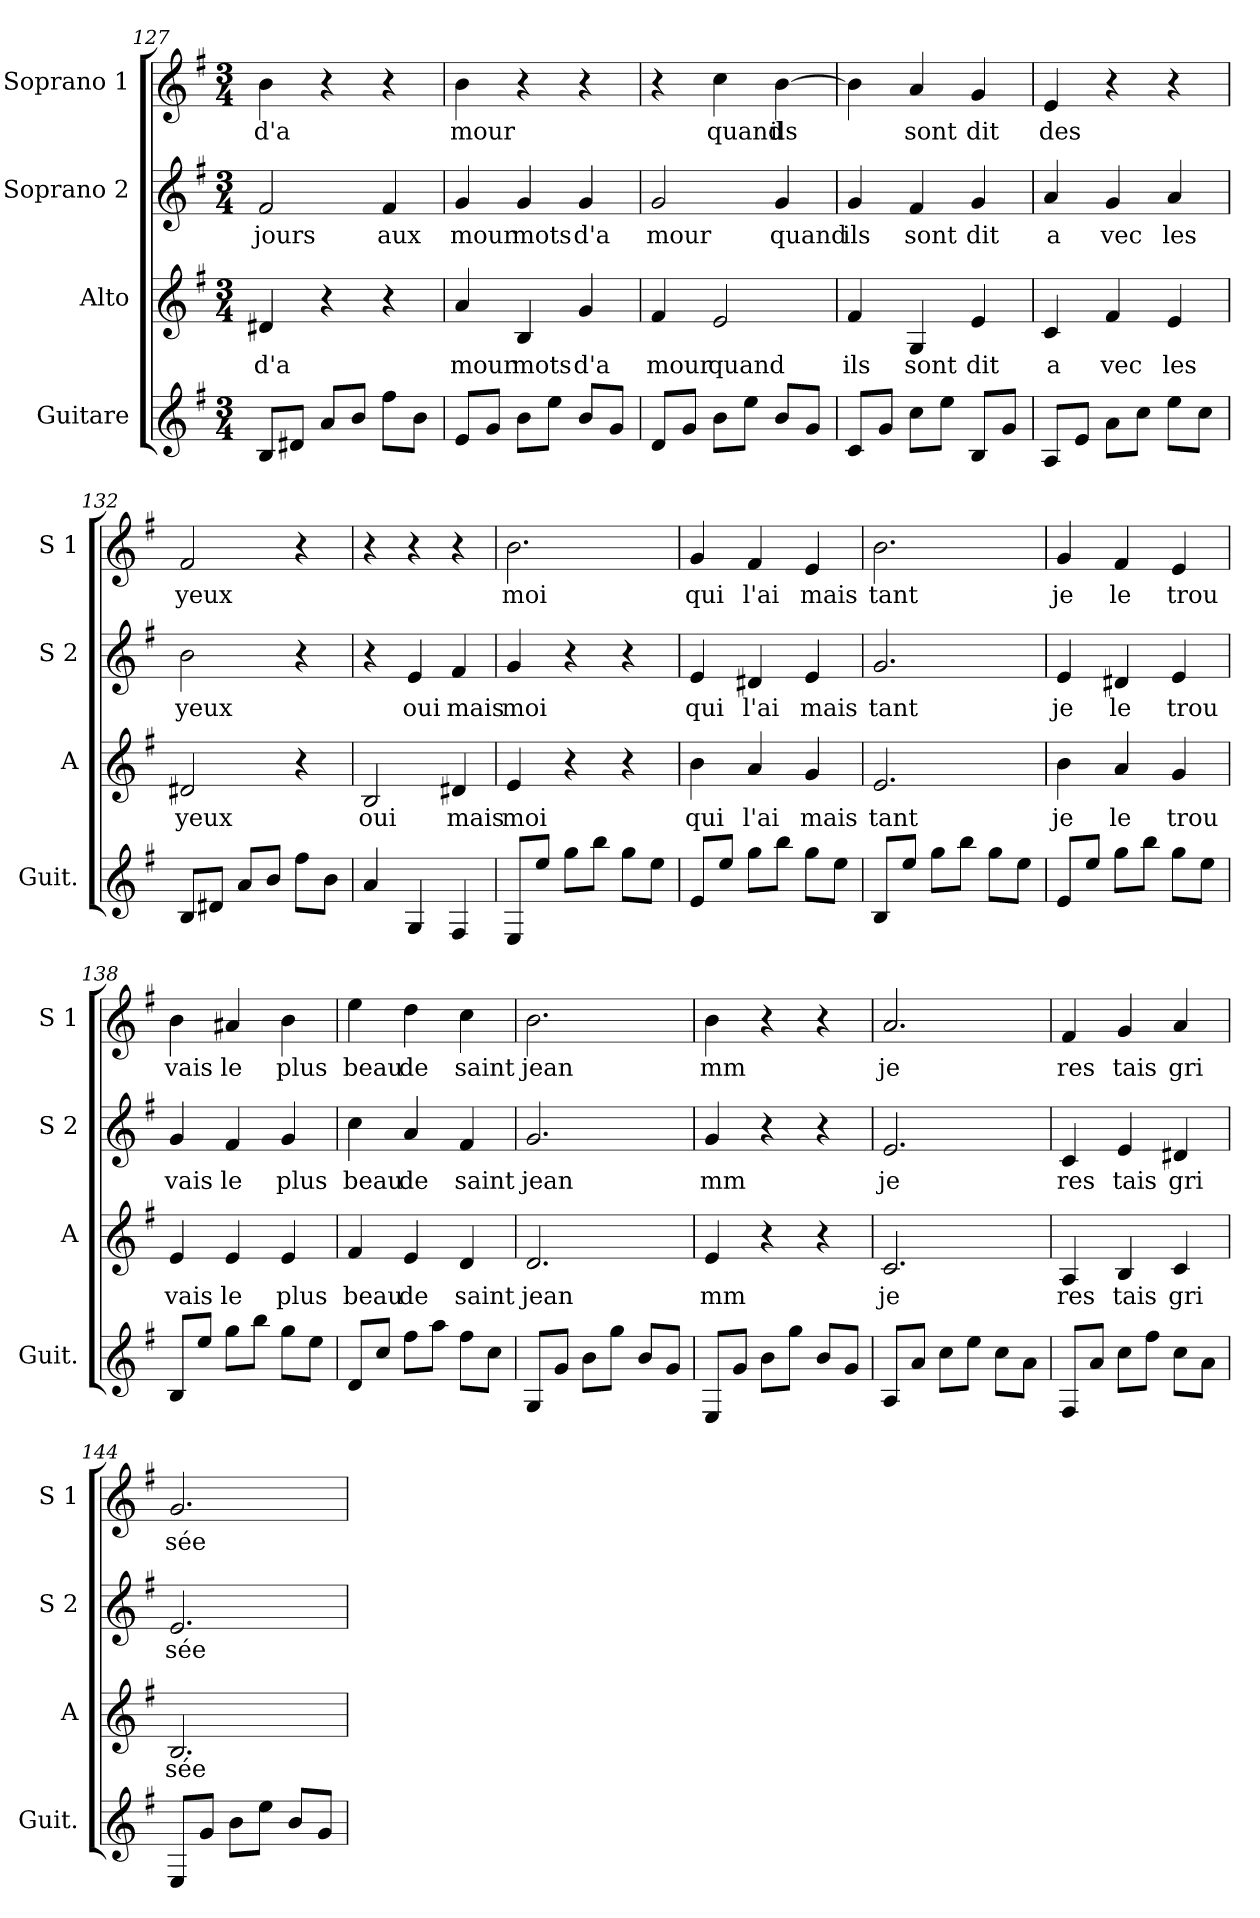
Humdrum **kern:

**kern	**kern	**text	**kern	**text	**kern	**text
*part4	*part3	*part3	*part2	*part2	*part1	*part1
*staff4	*staff3	*staff3	*staff2	*staff2	*staff1	*staff1
*I"Guitare	*I"Alto	*	*I"Soprano 2	*	*I"Soprano 1	*
*I'Guit.	*I'A	*	*I'S 2	*	*I'S 1	*
*clefG2	*clefG2	*	*clefG2	*	*clefG2	*
*ITrd7c12	*	*	*	*	*	*
*k[f#]	*k[f#]	*	*k[f#]	*	*k[f#]	*
*G:	*G:	*	*G:	*	*G:	*
*M3/4	*M3/4	*	*M3/4	*	*M3/4	*
=127	=127	=127	=127	=127	=127	=127
!	!	!LO:LY:b	!	!LO:LY:b	!	!LO:LY:b
8BB/L	4d#X/	d'a	2f#/	jours	4b\	d'a
8D#X/J	.	.	.	.	.	.
8A/L	4r	.	.	.	4r	.
8B/J	.	.	.	.	.	.
!	!	!	!	!LO:LY:b	!	!
8f#\L	4r	.	4f#/	aux	4r	.
8B\J	.	.	.	.	.	.
!!LO:PB:g=z
=128	=128	=128	=128	=128	=128	=128
!	!	!LO:LY:b	!	!LO:LY:b	!	!LO:LY:b
8E/L	4a/	mour	4g/	mour	4b\	mour
8G/J	.	.	.	.	.	.
!	!	!LO:LY:b	!	!LO:LY:b	!	!
8B\L	4B/	mots	4g/	mots	4r	.
8e\J	.	.	.	.	.	.
!	!	!LO:LY:b	!	!LO:LY:b	!	!
8B/L	4g/	d'a	4g/	d'a	4r	.
8G/J	.	.	.	.	.	.
=129	=129	=129	=129	=129	=129	=129
!	!	!LO:LY:b	!	!LO:LY:b	!	!
8D/L	4f#/	mour	2g/	mour	4r	.
8G/J	.	.	.	.	.	.
!	!	!LO:LY:b	!	!	!	!LO:LY:b
8B\L	2e/	quand	.	.	4cc\	quand
8e\J	.	.	.	.	.	.
!	!	!	!	!LO:LY:b	!	!LO:LY:b
8B/L	.	.	4g/	quand	[4b\	ils
8G/J	.	.	.	.	.	.
=130	=130	=130	=130	=130	=130	=130
!	!	!LO:LY:b	!	!LO:LY:b	!	!
8C/L	4f#/	ils	4g/	ils	4b\]	.
8G/J	.	.	.	.	.	.
!	!	!LO:LY:b	!	!LO:LY:b	!	!LO:LY:b
8c\L	4G/	sont	4f#/	sont	4a/	sont
8e\J	.	.	.	.	.	.
!	!	!LO:LY:b	!	!LO:LY:b	!	!LO:LY:b
8BB/L	4e/	dit	4g/	dit	4g/	dit
8G/J	.	.	.	.	.	.
=131	=131	=131	=131	=131	=131	=131
!	!	!LO:LY:b	!	!LO:LY:b	!	!LO:LY:b
8AA/L	4c/	a	4a/	a	4e/	des
8E/J	.	.	.	.	.	.
!	!	!LO:LY:b	!	!LO:LY:b	!	!
8A\L	4f#/	vec	4g/	vec	4r	.
8c\J	.	.	.	.	.	.
!	!	!LO:LY:b	!	!LO:LY:b	!	!
8e\L	4e/	les	4a/	les	4r	.
8c\J	.	.	.	.	.	.
!!LO:LB:g=z
=132	=132	=132	=132	=132	=132	=132
!	!	!LO:LY:b	!	!LO:LY:b	!	!LO:LY:b
8BB/L	2d#X/	yeux	2b\	yeux	2f#/	yeux
8D#X/J	.	.	.	.	.	.
8A/L	.	.	.	.	.	.
8B/J	.	.	.	.	.	.
8f#\L	4r	.	4r	.	4r	.
8B\J	.	.	.	.	.	.
=133	=133	=133	=133	=133	=133	=133
!	!	!LO:LY:b	!	!	!	!
4A/	2B/	oui	4r	.	4r	.
!	!	!	!	!LO:LY:b	!	!
4GG/	.	.	4e/	oui	4r	.
!	!	!LO:LY:b	!	!LO:LY:b	!	!
4FF#/	4d#X/	mais	4f#/	mais	4r	.
=134	=134	=134	=134	=134	=134	=134
!	!	!LO:LY:b	!	!LO:LY:b	!	!LO:LY:b
8EE/L	4e/	moi	4g/	moi	2.b\	moi
8e/J	.	.	.	.	.	.
8g\L	4r	.	4r	.	.	.
8b\J	.	.	.	.	.	.
8g\L	4r	.	4r	.	.	.
8e\J	.	.	.	.	.	.
=135	=135	=135	=135	=135	=135	=135
!	!	!LO:LY:b	!	!LO:LY:b	!	!LO:LY:b
8E/L	4b\	qui	4e/	qui	4g/	qui
8e/J	.	.	.	.	.	.
!	!	!LO:LY:b	!	!LO:LY:b	!	!LO:LY:b
8g\L	4a/	l'ai	4d#X/	l'ai	4f#/	l'ai
8b\J	.	.	.	.	.	.
!	!	!LO:LY:b	!	!LO:LY:b	!	!LO:LY:b
8g\L	4g/	mais	4e/	mais	4e/	mais
8e\J	.	.	.	.	.	.
!!LO:LB:g=z
=136	=136	=136	=136	=136	=136	=136
!	!	!LO:LY:b	!	!LO:LY:b	!	!LO:LY:b
8BB/L	2.e/	tant	2.g/	tant	2.b\	tant
8e/J	.	.	.	.	.	.
8g\L	.	.	.	.	.	.
8b\J	.	.	.	.	.	.
8g\L	.	.	.	.	.	.
8e\J	.	.	.	.	.	.
=137	=137	=137	=137	=137	=137	=137
!	!	!LO:LY:b	!	!LO:LY:b	!	!LO:LY:b
8E/L	4b\	je	4e/	je	4g/	je
8e/J	.	.	.	.	.	.
!	!	!LO:LY:b	!	!LO:LY:b	!	!LO:LY:b
8g\L	4a/	le	4d#X/	le	4f#/	le
8b\J	.	.	.	.	.	.
!	!	!LO:LY:b	!	!LO:LY:b	!	!LO:LY:b
8g\L	4g/	trou	4e/	trou	4e/	trou
8e\J	.	.	.	.	.	.
=138	=138	=138	=138	=138	=138	=138
!	!	!LO:LY:b	!	!LO:LY:b	!	!LO:LY:b
8BB/L	4e/	vais	4g/	vais	4b\	vais
8e/J	.	.	.	.	.	.
!	!	!LO:LY:b	!	!LO:LY:b	!	!LO:LY:b
8g\L	4e/	le	4f#/	le	4a#X/	le
8b\J	.	.	.	.	.	.
!	!	!LO:LY:b	!	!LO:LY:b	!	!LO:LY:b
8g\L	4e/	plus	4g/	plus	4b\	plus
8e\J	.	.	.	.	.	.
=139	=139	=139	=139	=139	=139	=139
!	!	!LO:LY:b	!	!LO:LY:b	!	!LO:LY:b
8D/L	4f#/	beau	4cc\	beau	4ee\	beau
8c/J	.	.	.	.	.	.
!	!	!LO:LY:b	!	!LO:LY:b	!	!LO:LY:b
8f#\L	4e/	de	4a/	de	4dd\	de
8a\J	.	.	.	.	.	.
!	!	!LO:LY:b	!	!LO:LY:b	!	!LO:LY:b
8f#\L	4d/	saint	4f#/	saint	4cc\	saint
8c\J	.	.	.	.	.	.
!!LO:PB:g=z
=140	=140	=140	=140	=140	=140	=140
!	!	!LO:LY:b	!	!LO:LY:b	!	!LO:LY:b
8GG/L	2.d/	jean	2.g/	jean	2.b\	jean
8G/J	.	.	.	.	.	.
8B\L	.	.	.	.	.	.
8g\J	.	.	.	.	.	.
8B/L	.	.	.	.	.	.
8G/J	.	.	.	.	.	.
=141	=141	=141	=141	=141	=141	=141
!	!	!LO:LY:b	!	!LO:LY:b	!	!LO:LY:b
8EE/L	4e/	mm	4g/	mm	4b\	mm
8G/J	.	.	.	.	.	.
8B\L	4r	.	4r	.	4r	.
8g\J	.	.	.	.	.	.
8B/L	4r	.	4r	.	4r	.
8G/J	.	.	.	.	.	.
=142	=142	=142	=142	=142	=142	=142
!	!	!LO:LY:b	!	!LO:LY:b	!	!LO:LY:b
8AA/L	2.c/	je	2.e/	je	2.a/	je
8A/J	.	.	.	.	.	.
8c\L	.	.	.	.	.	.
8e\J	.	.	.	.	.	.
8c\L	.	.	.	.	.	.
8A\J	.	.	.	.	.	.
=143	=143	=143	=143	=143	=143	=143
!	!	!LO:LY:b	!	!LO:LY:b	!	!LO:LY:b
8FF#/L	4A/	res	4c/	res	4f#/	res
8A/J	.	.	.	.	.	.
!	!	!LO:LY:b	!	!LO:LY:b	!	!LO:LY:b
8c\L	4B/	tais	4e/	tais	4g/	tais
8f#\J	.	.	.	.	.	.
!	!	!LO:LY:b	!	!LO:LY:b	!	!LO:LY:b
8c\L	4c/	gri	4d#X/	gri	4a/	gri
8A\J	.	.	.	.	.	.
!!LO:LB:g=z
=144	=144	=144	=144	=144	=144	=144
!	!	!LO:LY:b	!	!LO:LY:b	!	!LO:LY:b
8EE/L	2.B/	sée	2.e/	sée	2.g/	sée
8G/J	.	.	.	.	.	.
8B\L	.	.	.	.	.	.
8e\J	.	.	.	.	.	.
8B/L	.	.	.	.	.	.
8G/J	.	.	.	.	.	.
=	=	=	=	=	=	=
*-	*-	*-	*-	*-	*-	*-
